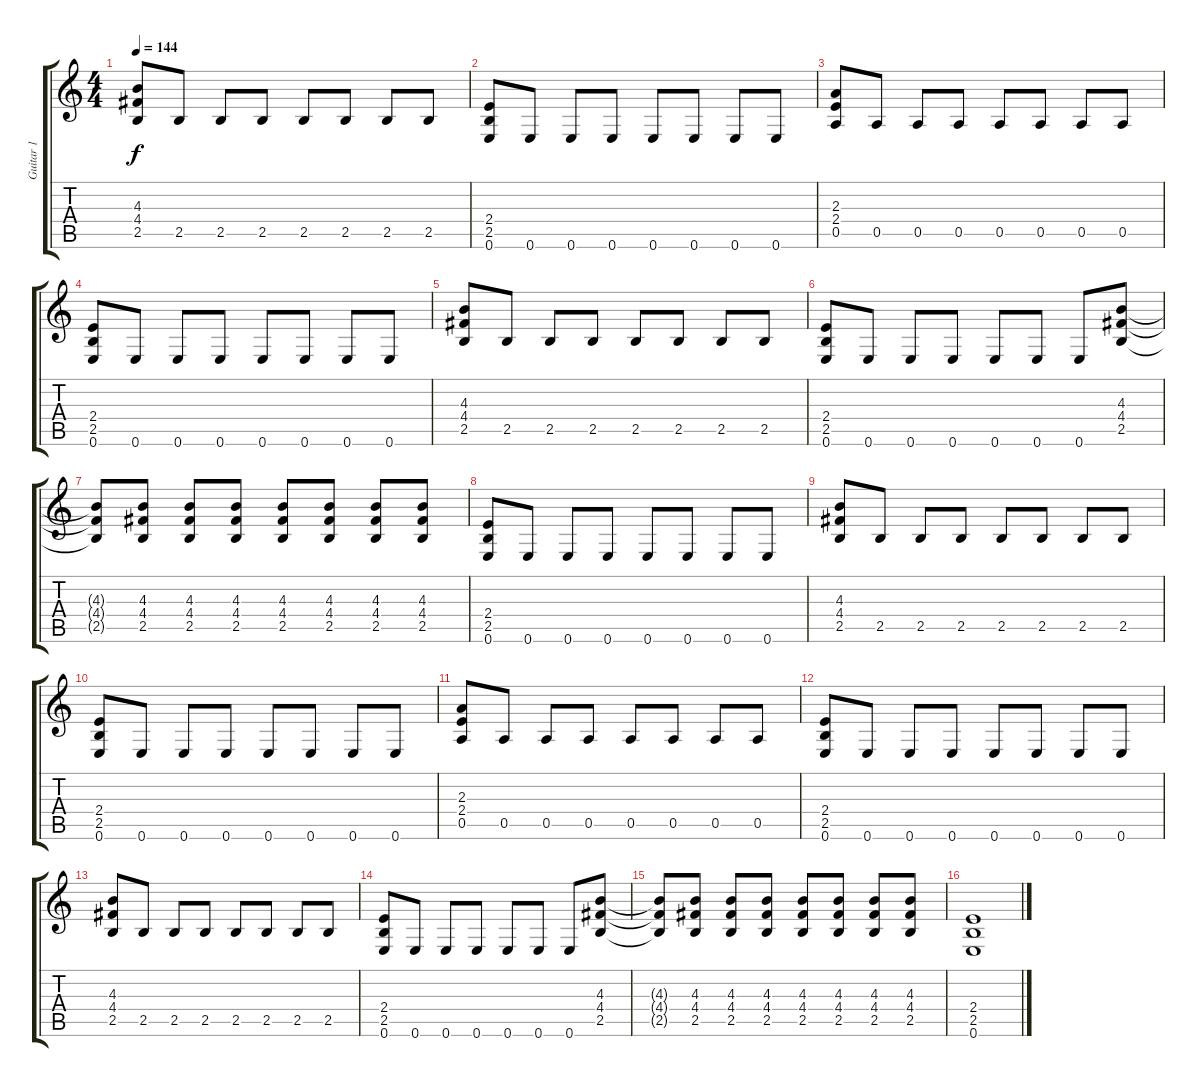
\track ("Guitar 1" "Guitar 1") {instrument distortionguitar}
\staff {score tabs}
\tuning (E4 B3 G3 D3 A2 E2) {hide}
\ts (4 4)
\tempo 144
\clef g2
\ks c
(4.3 4.4 2.5).8{dy f} 2.5.8 2.5.8 2.5.8 2.5.8 2.5.8 2.5.8 2.5.8 |
(2.4 2.5 0.6).8 0.6.8 0.6.8 0.6.8 0.6.8 0.6.8 0.6.8 0.6.8 |
(2.3 2.4 0.5).8 0.5.8 0.5.8 0.5.8 0.5.8 0.5.8 0.5.8 0.5.8 |
(2.4 2.5 0.6).8 0.6.8 0.6.8 0.6.8 0.6.8 0.6.8 0.6.8 0.6.8 |
(4.3 4.4 2.5).8 2.5.8 2.5.8 2.5.8 2.5.8 2.5.8 2.5.8 2.5.8 |
(2.4 2.5 0.6).8 0.6.8 0.6.8 0.6.8 0.6.8 0.6.8 0.6.8 (4.3 4.4 2.5).8 |
(4.3{t} 4.4{t} 2.5{t}).8 (4.3 4.4 2.5).8 (4.3 4.4 2.5).8 (4.3 4.4 2.5).8 (4.3 4.4 2.5).8 (4.3 4.4 2.5).8 (4.3 4.4 2.5).8 (4.3 4.4 2.5).8 |
(2.4 2.5 0.6).8 0.6.8 0.6.8 0.6.8 0.6.8 0.6.8 0.6.8 0.6.8 |
(4.3 4.4 2.5).8 2.5.8 2.5.8 2.5.8 2.5.8 2.5.8 2.5.8 2.5.8 |
(2.4 2.5 0.6).8 0.6.8 0.6.8 0.6.8 0.6.8 0.6.8 0.6.8 0.6.8 |
(2.3 2.4 0.5).8 0.5.8 0.5.8 0.5.8 0.5.8 0.5.8 0.5.8 0.5.8 |
(2.4 2.5 0.6).8 0.6.8 0.6.8 0.6.8 0.6.8 0.6.8 0.6.8 0.6.8 |
(4.3 4.4 2.5).8 2.5.8 2.5.8 2.5.8 2.5.8 2.5.8 2.5.8 2.5.8 |
(2.4 2.5 0.6).8 0.6.8 0.6.8 0.6.8 0.6.8 0.6.8 0.6.8 (4.3 4.4 2.5).8 |
(4.3{t} 4.4{t} 2.5{t}).8 (4.3 4.4 2.5).8 (4.3 4.4 2.5).8 (4.3 4.4 2.5).8 (4.3 4.4 2.5).8 (4.3 4.4 2.5).8 (4.3 4.4 2.5).8 (4.3 4.4 2.5).8 |
(2.4 2.5 0.6).1
